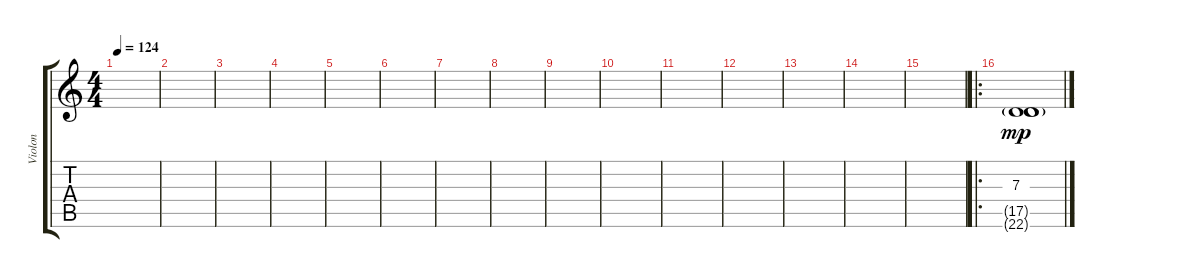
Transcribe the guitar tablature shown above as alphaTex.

\track ("Violon" "Violon") {instrument viola}
\staff {score tabs}
\tuning (E4 B3 G3 D3 A2 E2) {hide}
\ts (4 4)
\tempo 124
\clef g2
\ks c
|
|
|
|
|
|
|
|
|
|
|
|
|
|
|
\ro
(7.3 17.5{g} 22.6{g}).1{dy mp}
